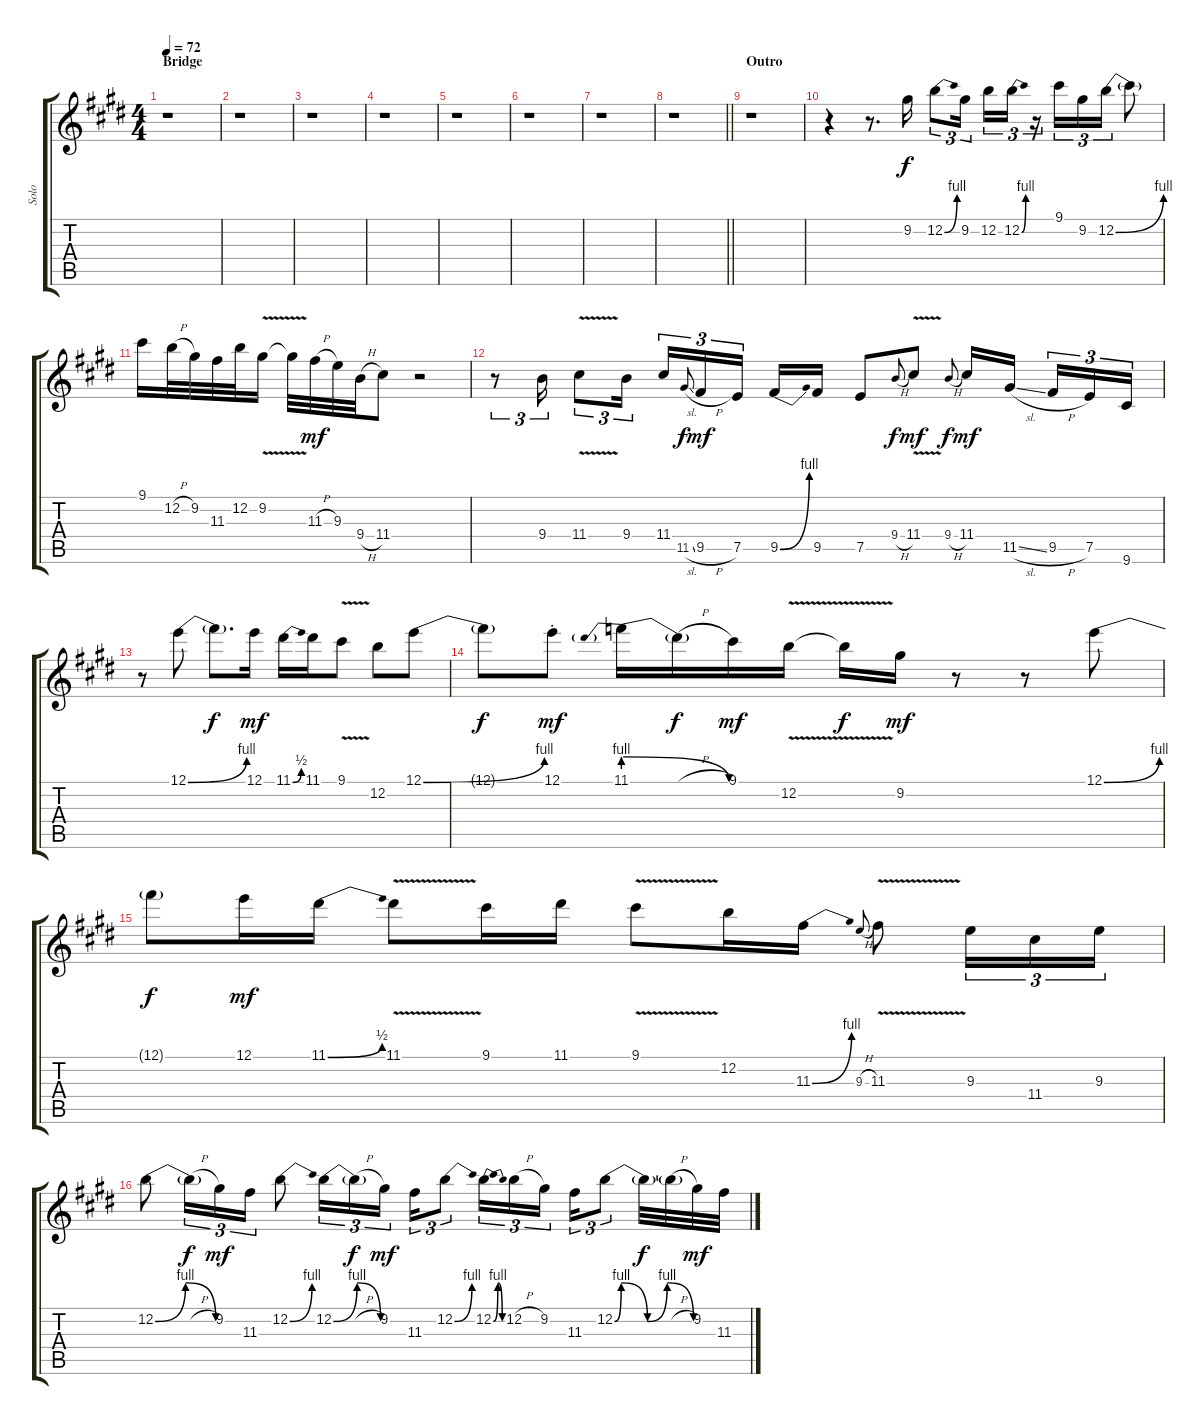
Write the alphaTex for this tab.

\track ("Solo" "Solo") {instrument overdrivenguitar}
\staff {score tabs}
\tuning (E4 B3 G3 D3 A2 E2) {hide}
\ts (4 4)
\section ("" "Bridge")
\tempo 72
\clef g2
\ks e
r.1{dy f} |
r.1 |
r.1 |
r.1 |
r.1 |
r.1 |
r.1 |
\barLineRight lightlight
r.1 |
\section ("" "Outro")
r.1 |
r.4 r.8{d} 9.2.16 12.2{be (bend 0 0 60 4)}.8{tu (3 2)} 9.2.16{tu (3 2) beam splitsecondary} 12.2.16{tu (3 2)} 12.2{be (bend 0 0 60 4)}.16{tu (3 2)} r.16{tu (3 2)} 9.1.16{tu (3 2)} 9.2.16{tu (3 2)} 12.2{be (bend 0 0 60 4)}.16{tu (3 2)} 12.2{t}.8 |
9.1.16 12.2{h}.32 9.2.32 11.3.32 12.2.32 9.2{v}.16 9.2{t}.32 11.3{h}.32{dy mf} 9.3.32 9.4{h}.32 11.4.8 r.2 |
r.8{tu (3 2)} 9.4.16{tu (3 2)} 11.4{v}.8{tu (3 2)} 9.4.16{tu (3 2)} 11.4.16{tu (3 2)} 11.5{sl}.8{gr onbeat dy f} 9.5{h}.16{tu (3 2) dy mf} 7.5.16{tu (3 2) beam splitsecondary} 9.5{be (bend 0 0 60 4)}.16 9.5.16 7.5.8 9.4{h}.8{gr onbeat dy f} 11.4{v}.8{dy mf} 9.4{h}.8{gr onbeat dy f} 11.4.16{dy mf} 11.5{sl}.16{beam splitsecondary} 9.5{h}.16{tu (3 2)} 7.5.16{tu (3 2)} 9.6.16{tu (3 2)} |
r.8 12.1{be (bend 0 0 60 4)}.8 12.1{t}.8{d dy f} 12.1.16{dy mf} 11.1{be (bend 0 0 60 2)}.16 11.1.16 9.1{v}.8 12.2.8 12.1{be (bend 0 0 60 4)}.8 |
12.1{t}.8{dy f} 12.1{st}.8{dy mf} 11.1{be (prebendrelease 0 4 60 0)}.16 11.1{h t}.16{dy f} 9.1.16{dy mf} 12.2{v}.16 12.2{t}.16{dy f} 9.2.16{dy mf} r.8 r.8 12.1{be (bend 0 0 60 4)}.8 |
12.1{t}.8{dy f} 12.1.16{dy mf} 11.1{be (bend 0 0 60 2)}.16 11.1{v}.8 9.1.16 11.1.16 9.1{v}.8 12.2.16 11.3{be (bend 0 0 60 4)}.16 9.3{h}.8{gr onbeat} 11.3{v}.8 9.3.16{tu (3 2)} 11.4.16{tu (3 2)} 9.3.16{tu (3 2)} |
12.2{be (bendrelease 0 0 30 4 30 4 60 0)}.8 12.2{h t}.16{tu (3 2) dy f} 9.2.16{tu (3 2) dy mf} 11.3.16{tu (3 2)} 12.2{be (bend 0 0 60 4)}.8 12.2{be (bendrelease 0 0 30 4 30 4 60 0)}.16{tu (3 2)} 12.2{h t}.16{tu (3 2) dy f} 9.2.16{tu (3 2) dy mf} 11.3.16{tu (3 2)} 12.2{be (bend 0 0 60 4)}.8{tu (3 2)} 12.2{be (bendrelease 0 0 30 4 30 4 60 0)}.16{tu (3 2)} 12.2{h}.16{tu (3 2)} 9.2.16{tu (3 2)} 11.3.16{tu (3 2)} 12.2{be (custom 0 0 5 4 25 0 40 4 60 0)}.8{tu (3 2)} 12.2{t}.32{dy f} 12.2{h t}.32 9.2.32{dy mf} 11.3.32
